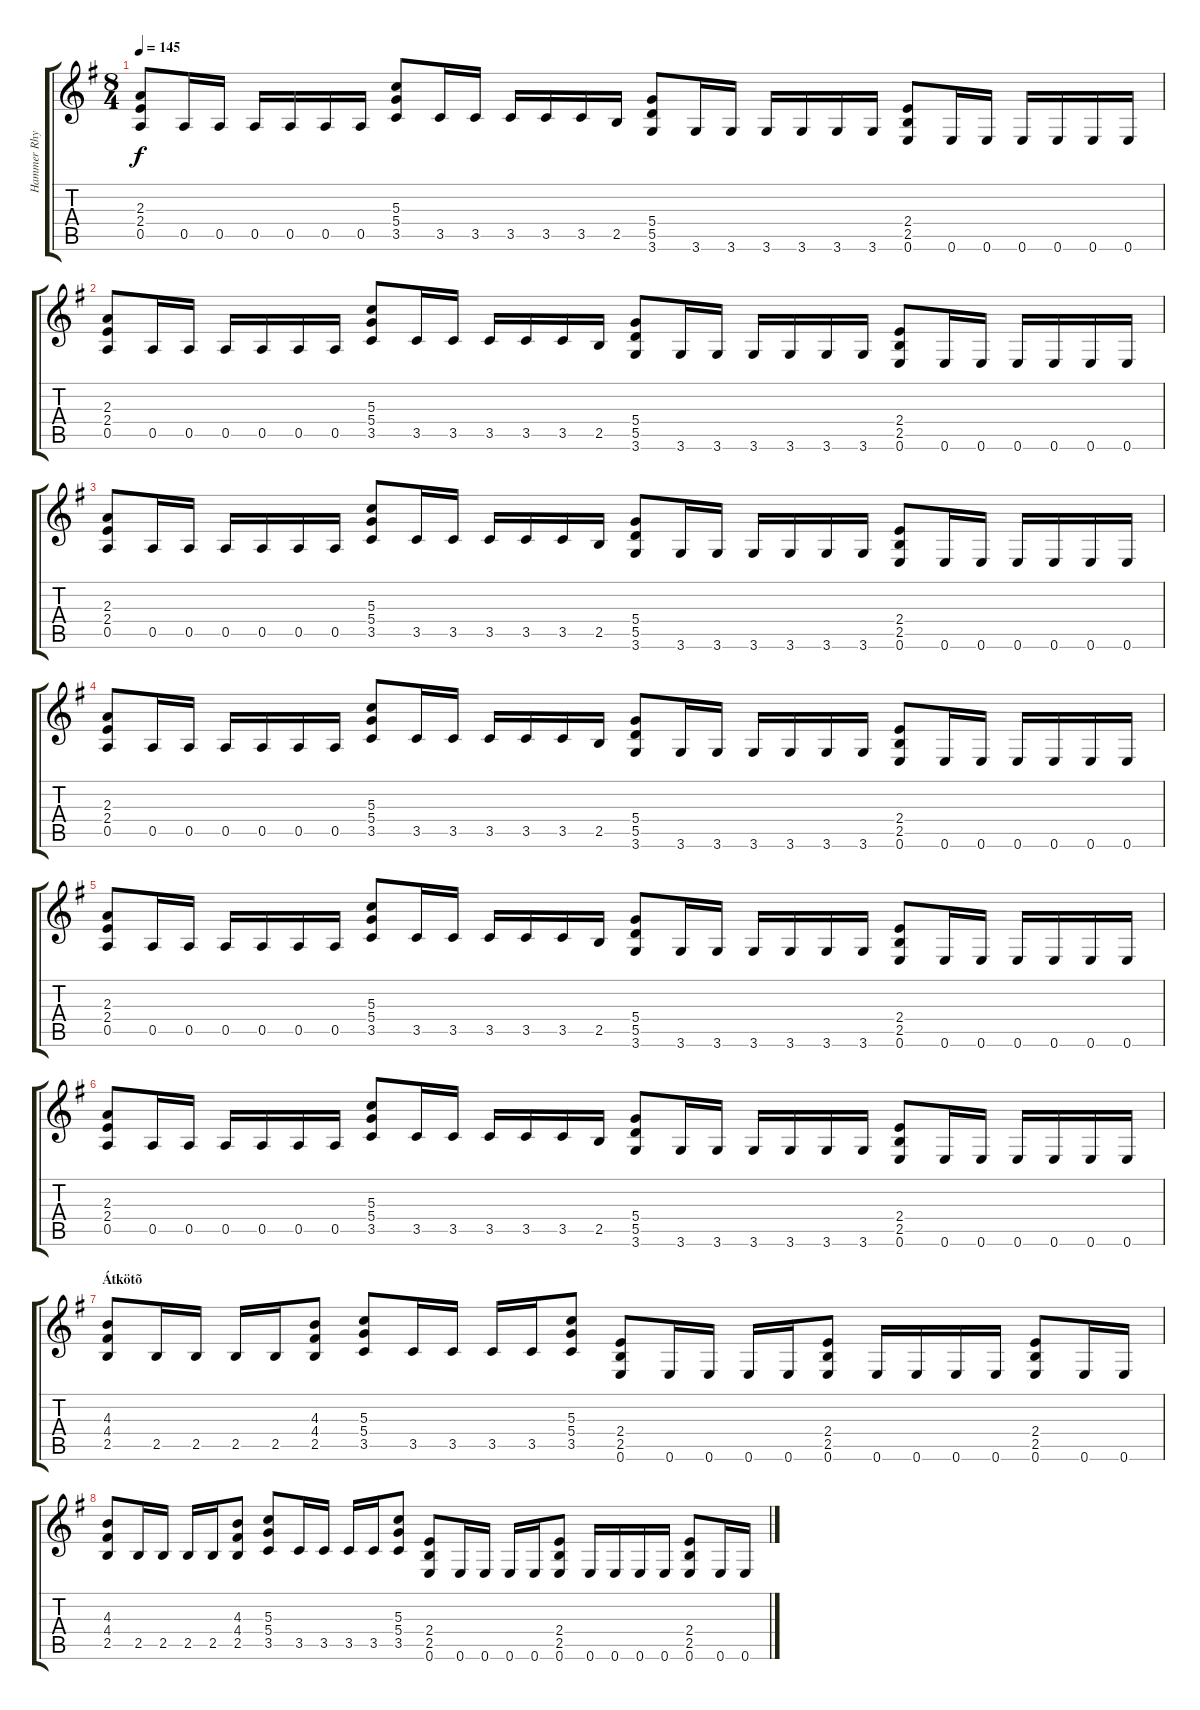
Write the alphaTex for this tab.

\track ("Hammer Rhythm" "Hammer Rhy") {instrument overdrivenguitar}
\staff {score tabs}
\tuning (E4 B3 G3 D3 A2 E2) {hide}
\ts (8 4)
\tempo 145
\clef g2
\ks eminor
(2.3 2.4 0.5).8{dy f} 0.5.16 0.5.16 0.5.16 0.5.16 0.5.16 0.5.16 (5.3 5.4 3.5).8 3.5.16 3.5.16 3.5.16 3.5.16 3.5.16 2.5.16 (5.4 5.5 3.6).8 3.6.16 3.6.16 3.6.16 3.6.16 3.6.16 3.6.16 (2.4 2.5 0.6).8 0.6.16 0.6.16 0.6.16 0.6.16 0.6.16 0.6.16 |
(2.3 2.4 0.5).8 0.5.16 0.5.16 0.5.16 0.5.16 0.5.16 0.5.16 (5.3 5.4 3.5).8 3.5.16 3.5.16 3.5.16 3.5.16 3.5.16 2.5.16 (5.4 5.5 3.6).8 3.6.16 3.6.16 3.6.16 3.6.16 3.6.16 3.6.16 (2.4 2.5 0.6).8 0.6.16 0.6.16 0.6.16 0.6.16 0.6.16 0.6.16 |
(2.3 2.4 0.5).8 0.5.16 0.5.16 0.5.16 0.5.16 0.5.16 0.5.16 (5.3 5.4 3.5).8 3.5.16 3.5.16 3.5.16 3.5.16 3.5.16 2.5.16 (5.4 5.5 3.6).8 3.6.16 3.6.16 3.6.16 3.6.16 3.6.16 3.6.16 (2.4 2.5 0.6).8 0.6.16 0.6.16 0.6.16 0.6.16 0.6.16 0.6.16 |
(2.3 2.4 0.5).8 0.5.16 0.5.16 0.5.16 0.5.16 0.5.16 0.5.16 (5.3 5.4 3.5).8 3.5.16 3.5.16 3.5.16 3.5.16 3.5.16 2.5.16 (5.4 5.5 3.6).8 3.6.16 3.6.16 3.6.16 3.6.16 3.6.16 3.6.16 (2.4 2.5 0.6).8 0.6.16 0.6.16 0.6.16 0.6.16 0.6.16 0.6.16 |
(2.3 2.4 0.5).8 0.5.16 0.5.16 0.5.16 0.5.16 0.5.16 0.5.16 (5.3 5.4 3.5).8 3.5.16 3.5.16 3.5.16 3.5.16 3.5.16 2.5.16 (5.4 5.5 3.6).8 3.6.16 3.6.16 3.6.16 3.6.16 3.6.16 3.6.16 (2.4 2.5 0.6).8 0.6.16 0.6.16 0.6.16 0.6.16 0.6.16 0.6.16 |
(2.3 2.4 0.5).8 0.5.16 0.5.16 0.5.16 0.5.16 0.5.16 0.5.16 (5.3 5.4 3.5).8 3.5.16 3.5.16 3.5.16 3.5.16 3.5.16 2.5.16 (5.4 5.5 3.6).8 3.6.16 3.6.16 3.6.16 3.6.16 3.6.16 3.6.16 (2.4 2.5 0.6).8 0.6.16 0.6.16 0.6.16 0.6.16 0.6.16 0.6.16 |
\section ("" "Átkötõ")
(4.3 4.4 2.5).8 2.5.16 2.5.16 2.5.16 2.5.16 (4.3 4.4 2.5).8 (5.3 5.4 3.5).8 3.5.16 3.5.16 3.5.16 3.5.16 (5.3 5.4 3.5).8 (2.4 2.5 0.6).8 0.6.16 0.6.16 0.6.16 0.6.16 (2.4 2.5 0.6).8 0.6.16 0.6.16 0.6.16 0.6.16 (2.4 2.5 0.6).8 0.6.16 0.6.16 |
(4.3 4.4 2.5).8 2.5.16 2.5.16 2.5.16 2.5.16 (4.3 4.4 2.5).8 (5.3 5.4 3.5).8 3.5.16 3.5.16 3.5.16 3.5.16 (5.3 5.4 3.5).8 (2.4 2.5 0.6).8 0.6.16 0.6.16 0.6.16 0.6.16 (2.4 2.5 0.6).8 0.6.16 0.6.16 0.6.16 0.6.16 (2.4 2.5 0.6).8 0.6.16 0.6.16
